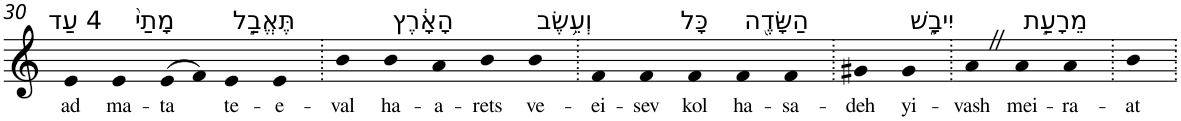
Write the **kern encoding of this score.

**kern	**text
*part1	*part1
*staff1	*staff1
*I"Piano	*
*I'Pno	*
!!LO:PB:g=z
*clefG2	*
*k[]	*
=30	=30
!LO:TX:a:t=4 עַד	!
!	!LO:LY:b
4e	ad
!LO:TX:a:t=מָתַי֙	!
!	!LO:LY:b
4e	ma-
!	!LO:LY:b
(>8e	-ta
8f)	.
!LO:TX:a:t=תֶּאֱבַ֣ל	!
!	!LO:LY:b
4e	te-
!	!LO:LY:b
4e	-e-
=31.	=31.
!	!LO:LY:b
4b	-val
!LO:TX:a:t=הָאָ֔רֶץ	!
!	!LO:LY:b
4b	ha-
!	!LO:LY:b
4a	-a-
!	!LO:LY:b
4b	-rets
!LO:TX:a:t=וְעֵ֥שֶׂב	!
!	!LO:LY:b
4b	ve-
=32.	=32.
!	!LO:LY:b
4f	-ei-
!	!LO:LY:b
4f	-sev
!LO:TX:a:t=כָּל	!
!	!LO:LY:b
4f	kol
!LO:TX:a:t=הַשָּׂדֶ֖ה	!
!	!LO:LY:b
4f	ha-
!	!LO:LY:b
4f	-sa-
=33.	=33.
!	!LO:LY:b
4g#X	-deh
!LO:TX:a:t=יִיבָ֑שׁ	!
!	!LO:LY:b
4g#	yi-
=34.	=34.
!	!LO:LY:b
4aZ	-vash
!LO:TX:a:t=מֵרָעַ֣ת	!
!	!LO:LY:b
4a	mei-
!	!LO:LY:b
4a	-ra-
=35.	=35.
!	!LO:LY:b
4b	-at
=.	=.
*-	*-
